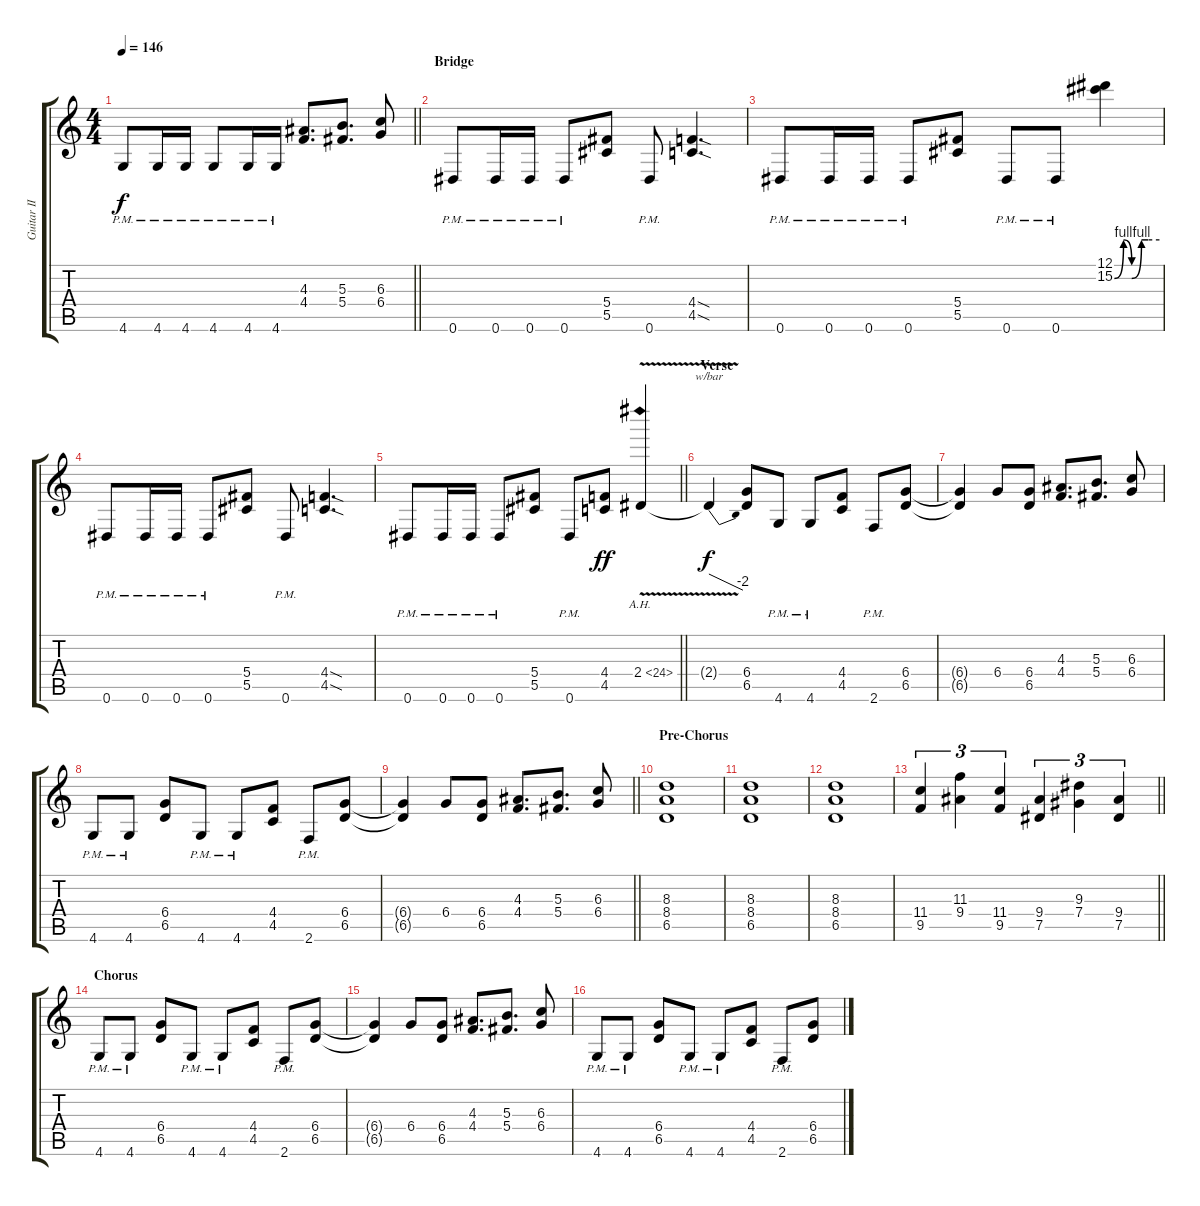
\track ("Guitar II" "Guitar II") {instrument distortionguitar}
\staff {score tabs}
\tuning (Eb4 Bb3 Gb3 Db3 Ab2 Eb2) {hide}
\ts (4 4)
\tempo 146
\clef g2
\barLineRight lightlight
\ks c
4.6{pm}.8{dy f} 4.6{pm}.16 4.6{pm}.16 4.6{pm}.8 4.6{pm}.16 4.6{pm}.16 (4.3 4.4).8{d} (5.3 5.4).8{d} (6.3 6.4).8 |
\section ("" "Bridge")
0.6{pm}.8 0.6{pm}.16 0.6{pm}.16 0.6{pm}.8 (5.4 5.5).8 0.6{pm}.8 (4.4{sod} 4.5{sod}).4{d} |
0.6{pm}.8 0.6{pm}.16 0.6{pm}.16 0.6{pm}.8 (5.4 5.5).8 0.6{pm}.8 0.6{pm}.8 (12.1 15.2{be (custom 0 0 12 4 23 0 36 4 45 4 60 4)}).4 |
0.6{pm}.8 0.6{pm}.16 0.6{pm}.16 0.6{pm}.8 (5.4 5.5).8 0.6{pm}.8 (4.4{sod} 4.5{sod}).4{d} |
\barLineRight lightlight
0.6{pm}.8 0.6{pm}.16 0.6{pm}.16 0.6{pm}.8 (5.4 5.5).8 0.6{pm}.8 (4.4 4.5).8{dy ff} 2.4{ah 22 v}.4 |
\section ("" "Verse")
2.4{t}.4{tbe (dive default 0 0 60 -8) dy f} (6.4 6.5).8 4.6{pm}.8 4.6{pm}.8 (4.4 4.5).8 2.6{pm}.8 (6.4 6.5).8 |
(6.4{t} 6.5{t}).4 6.4.8 (6.4 6.5).8 (4.3 4.4).8{d} (5.3 5.4).8{d} (6.3 6.4).8 |
4.6{pm}.8 4.6{pm}.8 (6.4 6.5).8 4.6{pm}.8 4.6{pm}.8 (4.4 4.5).8 2.6{pm}.8 (6.4 6.5).8 |
\barLineRight lightlight
(6.4{t} 6.5{t}).4 6.4.8 (6.4 6.5).8 (4.3 4.4).8{d} (5.3 5.4).8{d} (6.3 6.4).8 |
\section ("" "Pre-Chorus")
(8.3 8.4 6.5).1 |
(8.3 8.4 6.5).1 |
(8.3 8.4 6.5).1 |
\barLineRight lightlight
(11.4 9.5).4{tu (3 2)} (11.3 9.4).4{tu (3 2)} (11.4 9.5).4{tu (3 2)} (9.4 7.5).4{tu (3 2)} (9.3 7.4).4{tu (3 2)} (9.4 7.5).4{tu (3 2)} |
\section ("" "Chorus")
4.6{pm}.8 4.6{pm}.8 (6.4 6.5).8 4.6{pm}.8 4.6{pm}.8 (4.4 4.5).8 2.6{pm}.8 (6.4 6.5).8 |
(6.4{t} 6.5{t}).4 6.4.8 (6.4 6.5).8 (4.3 4.4).8{d} (5.3 5.4).8{d} (6.3 6.4).8 |
4.6{pm}.8 4.6{pm}.8 (6.4 6.5).8 4.6{pm}.8 4.6{pm}.8 (4.4 4.5).8 2.6{pm}.8 (6.4 6.5).8
